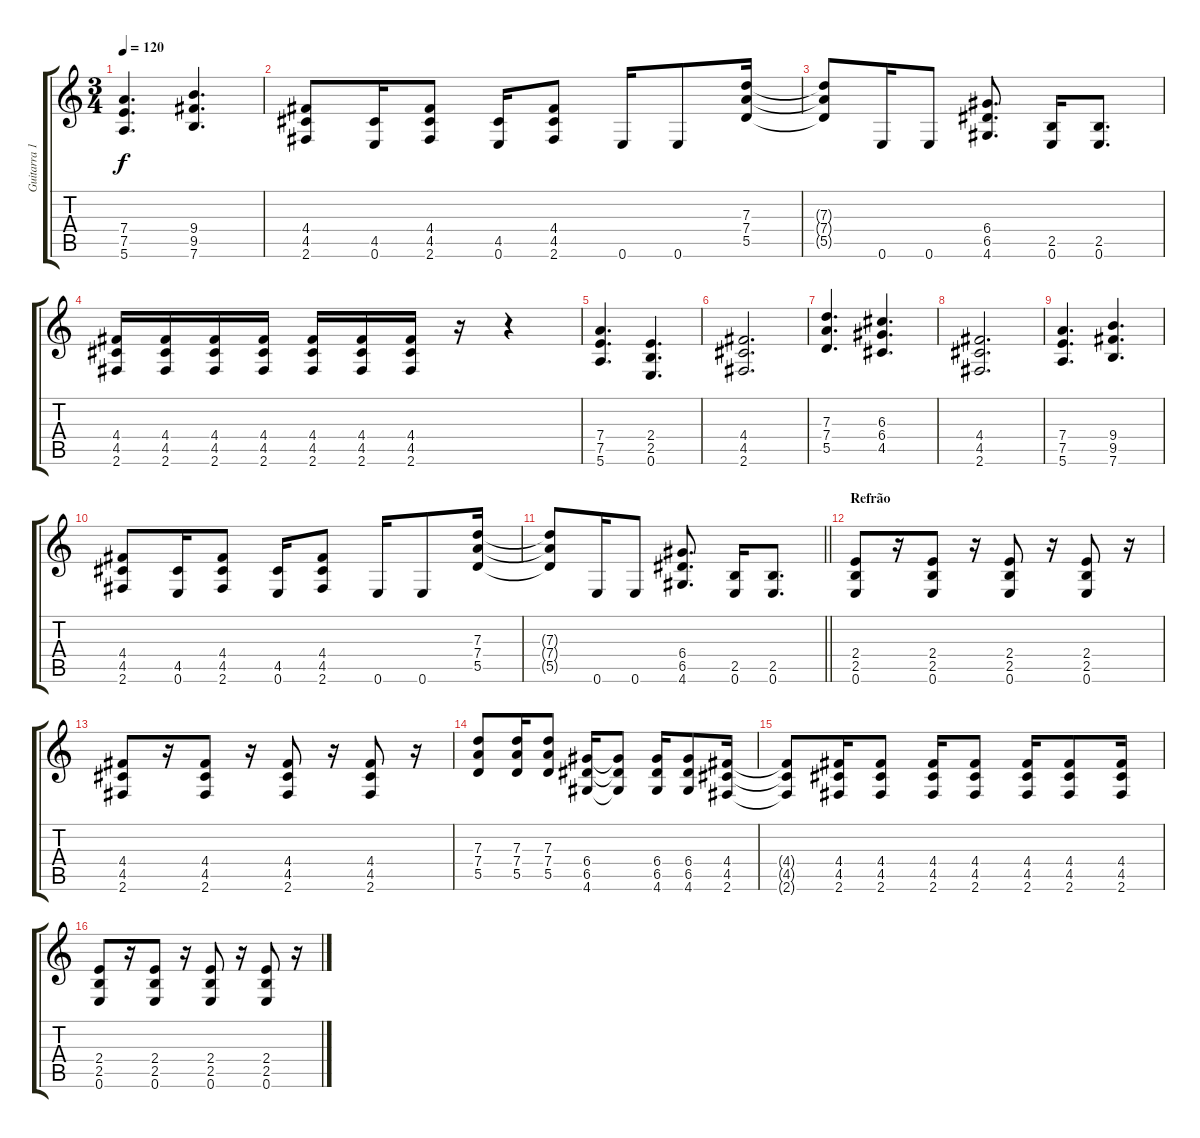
\track ("Guitarra 1 - Mathias" "Guitarra 1") {instrument overdrivenguitar}
\staff {score tabs}
\tuning (E4 B3 G3 D3 A2 E2) {hide}
\ts (3 4)
\tempo 120
\clef g2
\ks c
(7.4 7.5 5.6).4{d dy f} (9.4 9.5 7.6).4{d} |
(4.4 4.5 2.6).8 (4.5 0.6).16 (4.4 4.5 2.6).8 (4.5 0.6).16 (4.4 4.5 2.6).8 0.6.16 0.6.8 (7.3 7.4 5.5).16 |
(7.3{t} 7.4{t} 5.5{t}).8 0.6.16 0.6.8 (6.4 6.5 4.6).8{d} (2.5 0.6).16 (2.5 0.6).8{d} |
(4.4 4.5 2.6).16 (4.4 4.5 2.6).16 (4.4 4.5 2.6).16 (4.4 4.5 2.6).16 (4.4 4.5 2.6).16 (4.4 4.5 2.6).16 (4.4 4.5 2.6).16 r.16 r.4 |
(7.4 7.5 5.6).4{d} (2.4 2.5 0.6).4{d} |
(4.4 4.5 2.6).2{d} |
(7.3 7.4 5.5).4{d} (6.3 6.4 4.5).4{d} |
(4.4 4.5 2.6).2{d} |
(7.4 7.5 5.6).4{d} (9.4 9.5 7.6).4{d} |
(4.4 4.5 2.6).8 (4.5 0.6).16 (4.4 4.5 2.6).8 (4.5 0.6).16 (4.4 4.5 2.6).8 0.6.16 0.6.8 (7.3 7.4 5.5).16 |
\barLineRight lightlight
(7.3{t} 7.4{t} 5.5{t}).8 0.6.16 0.6.8 (6.4 6.5 4.6).8{d} (2.5 0.6).16 (2.5 0.6).8{d} |
\section ("" "Refrão")
(2.4 2.5 0.6).8{volume 11} r.16 (2.4 2.5 0.6).8 r.16 (2.4 2.5 0.6).8 r.16 (2.4 2.5 0.6).8 r.16 |
(4.4 4.5 2.6).8 r.16 (4.4 4.5 2.6).8 r.16 (4.4 4.5 2.6).8 r.16 (4.4 4.5 2.6).8 r.16 |
(7.3 7.4 5.5).8 (7.3 7.4 5.5).16 (7.3 7.4 5.5).8 (6.4 6.5 4.6).16 (6.4{t} 6.5{t} 4.6{t}).8 (6.4 6.5 4.6).16 (6.4 6.5 4.6).8 (4.4 4.5 2.6).16 |
(4.4{t} 4.5{t} 2.6{t}).8 (4.4 4.5 2.6).16 (4.4 4.5 2.6).8 (4.4 4.5 2.6).16 (4.4 4.5 2.6).8 (4.4 4.5 2.6).16 (4.4 4.5 2.6).8 (4.4 4.5 2.6).16 |
(2.4 2.5 0.6).8{volume 11} r.16 (2.4 2.5 0.6).8 r.16 (2.4 2.5 0.6).8 r.16 (2.4 2.5 0.6).8 r.16
